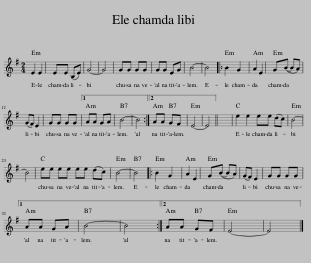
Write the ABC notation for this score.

X:1
L:1/8
M:2/4
I:linebreak $
K:Emin
V:1 treble
V:1
 E2 E2 | EE (B,E) | G4- | G4 | GG GG | %5
 GG EG | B4- | B4 |: B2 G2 | A2 E2 | %10
 G(B- BA) |$ (GF) E2 | GG GG |1 AA GA | B4- | %15
 B4 :|2 AA GF | E4- | E4 || x4 | %20
 e2 e2 ee (dc) | B4- |$ B4 | ee ee ee (dc) | B4- | %25
 B4 |: B2 G2 | A2 E2 | G(B- BA) | (GF) E2 | %30
 GG GG |1$ AA GA | B4- | B4 :|2 AA GF | %35
 E4- | E4 |] %37
